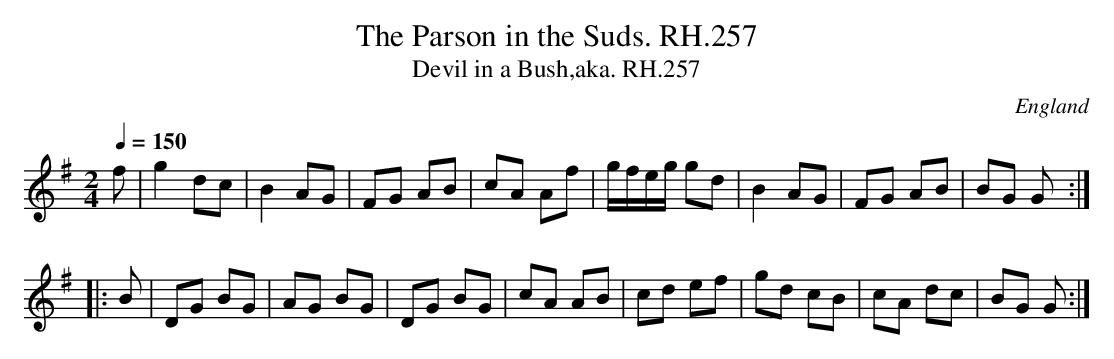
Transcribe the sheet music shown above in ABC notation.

X:1
T:Parson in the Suds. RH.257, The
T:Devil in a Bush,aka. RH.257
O:England
M:2/4
L:1/8
Q:1/4=150
K:G
f|g2 dc|B2 AG|FG AB|cA Af|\
g/f/e/g/ gd|B2 AG|FG AB|BG G:|
|:B|DG BG|AG BG|DG BG|cA AB|\
cd ef|gd cB|cA dc|BG G:|
